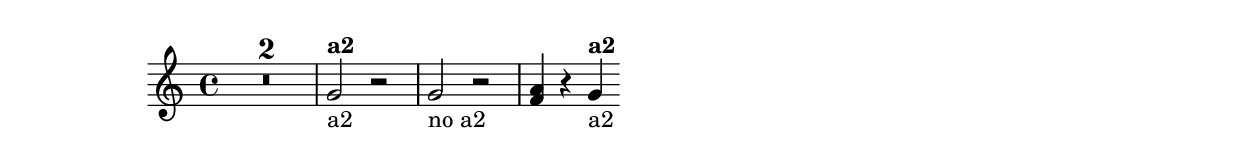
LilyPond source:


\version "2.7.32"
\header {
    texidoc ="The a2 string is printed only on notes (i.e. not on rests),
and only after chords, solo or polyphony."
    }

vone =  \relative a' { R1*2 g2 r2 g2 r2 a4 r4 g }
vtwo =  \relative a' { R1*2 g2 r2 g2 r2 f4 r4 g }

comment = \relative { s1*2 s2_"a2" s2 s2_"no a2" s2 s4 s4 s4_"a2" } 

\layout { ragged-right = ##T }

\new Staff << \set Score.skipBars = ##t 
   \partcombine \vone \vtwo
   \comment
>>
 
